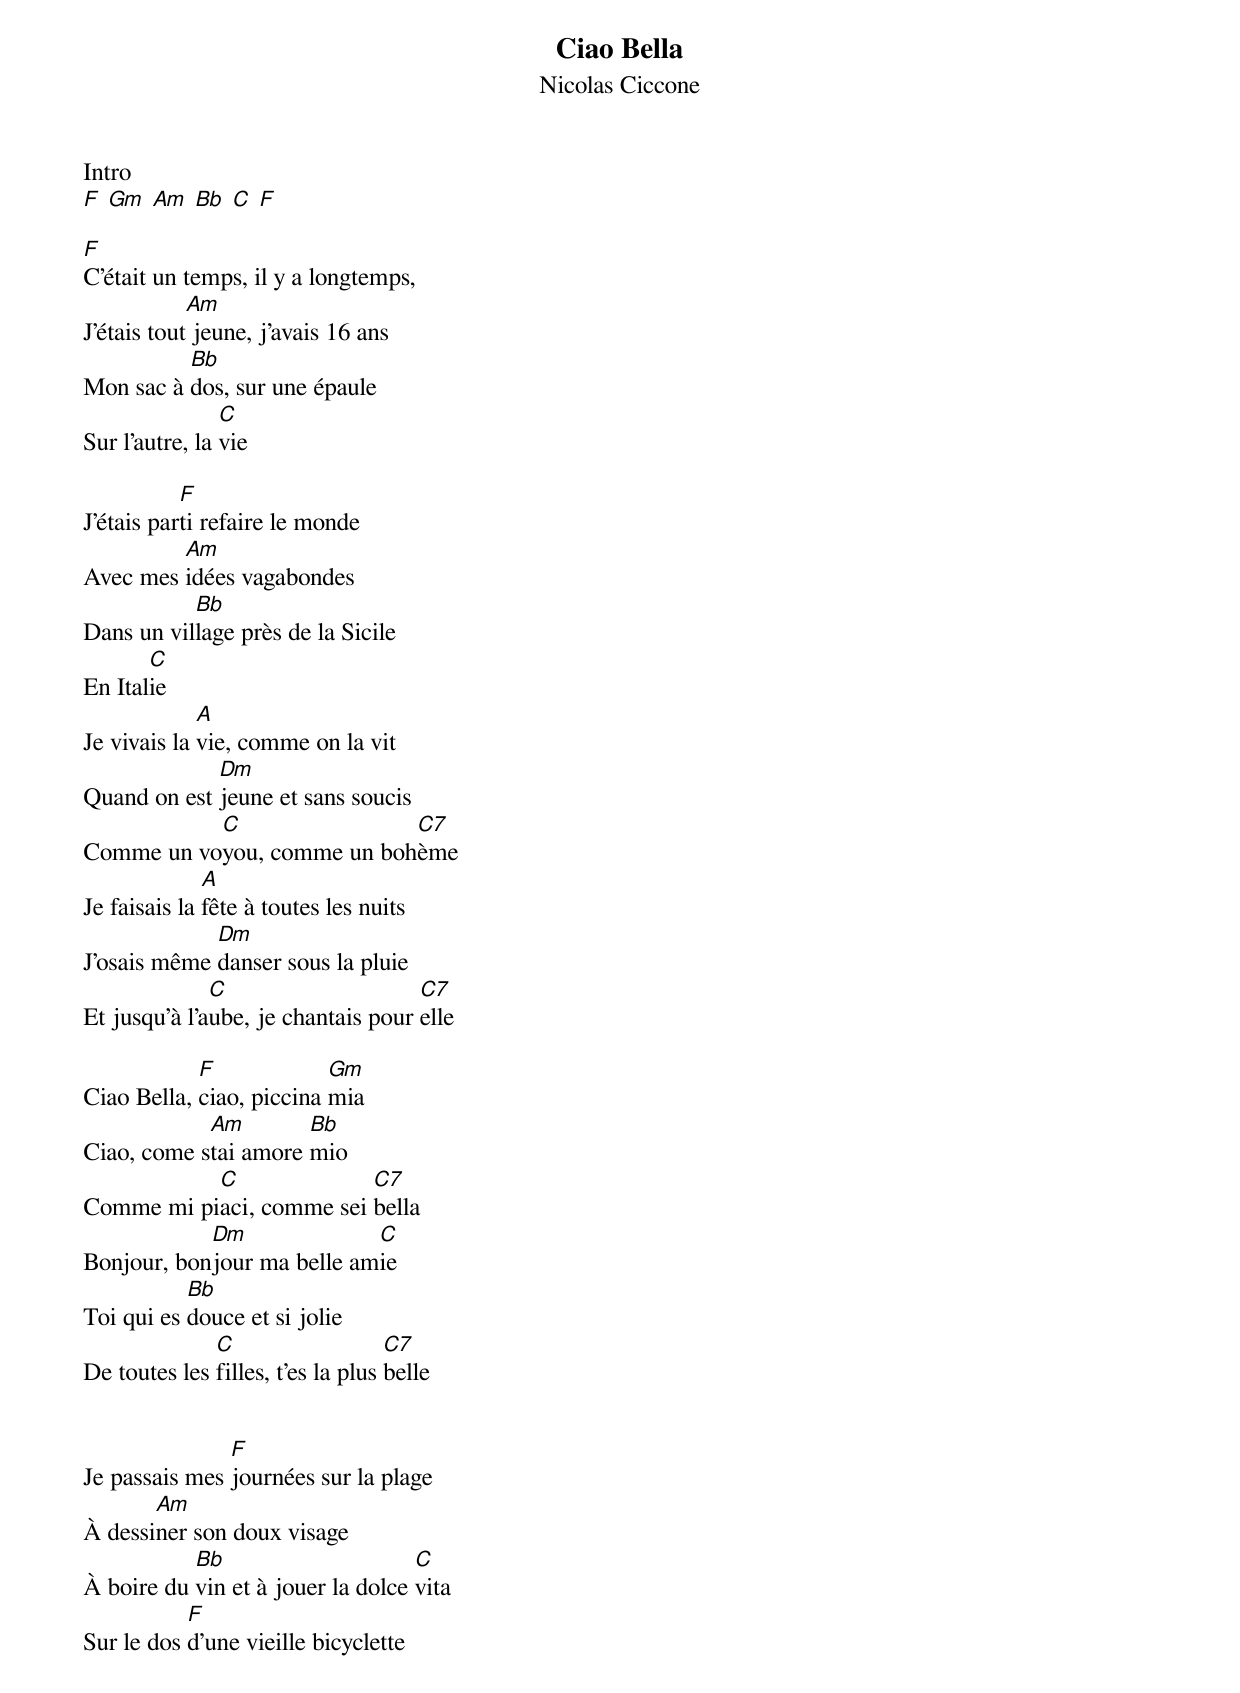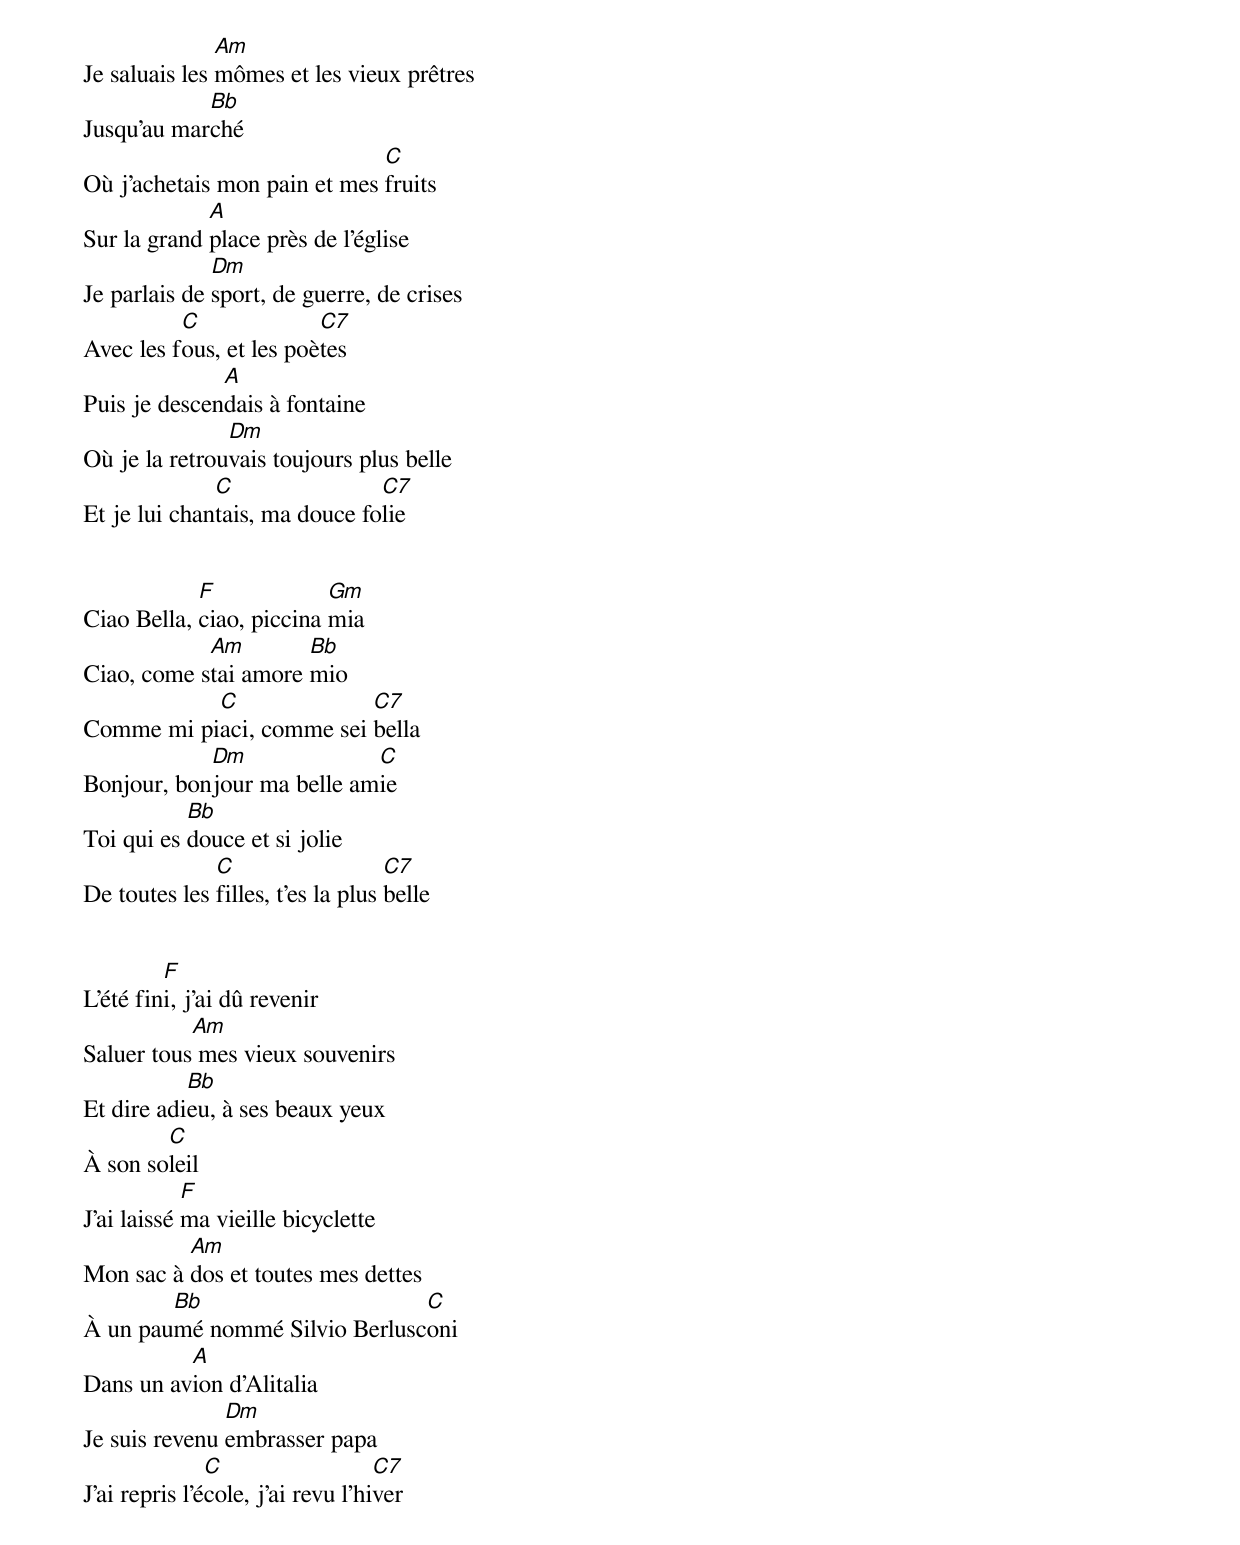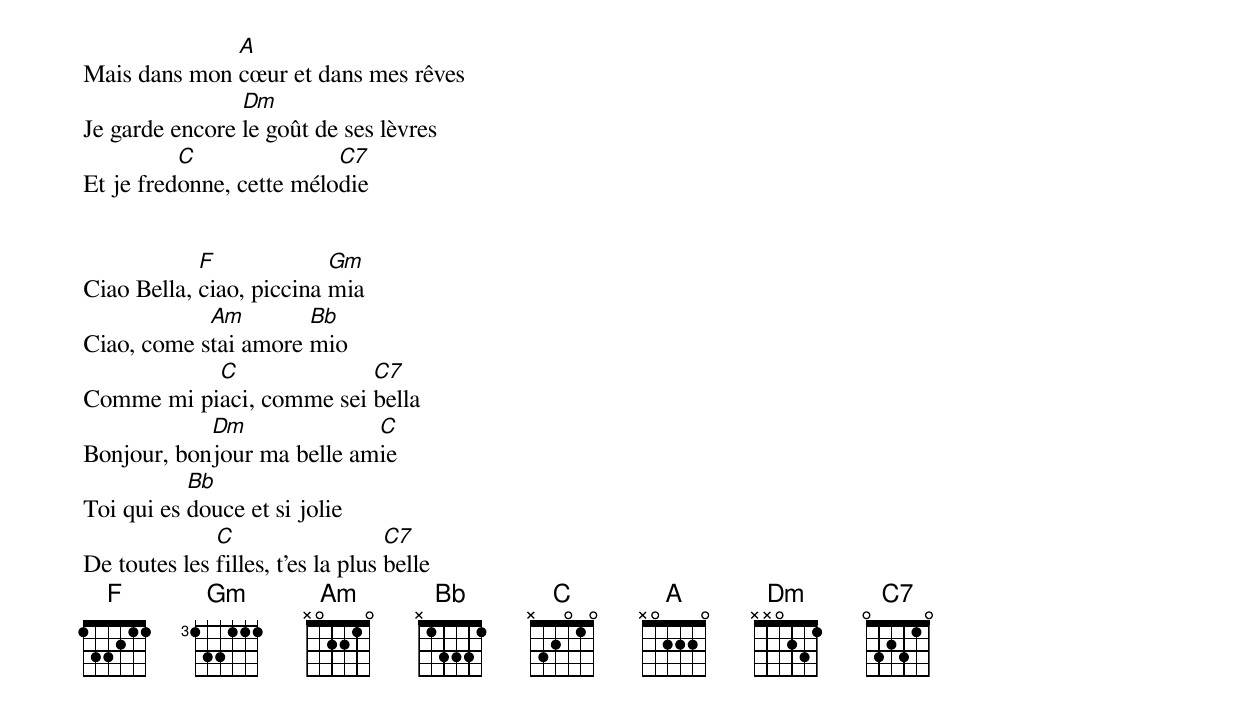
{t:Ciao Bella}
{st:Nicolas Ciccone}

Intro
[F] [Gm] [Am] [Bb] [C] [F]

[F]C'était un temps, il y a longtemps,
J'étais tout[Am] jeune, j'avais 16 ans
Mon sac à [Bb]dos, sur une épaule
Sur l'autre, la [C]vie

J'étais par[F]ti refaire le monde
Avec mes [Am]idées vagabondes
Dans un vil[Bb]lage près de la Sicile
En Ital[C]ie
Je vivais la [A]vie, comme on la vit
Quand on est [Dm]jeune et sans soucis
Comme un vo[C]you, comme un boh[C7]ème
Je faisais la [A]fête à toutes les nuits
J'osais même [Dm]danser sous la pluie
Et jusqu'à l'a[C]ube, je chantais pour [C7]elle

Ciao Bella, [F]ciao, piccina [Gm]mia
Ciao, come s[Am]tai amore [Bb]mio
Comme mi pi[C]aci, comme sei [C7]bella
Bonjour, bon[Dm]jour ma belle am[C]ie
Toi qui es [Bb]douce et si jolie
De toutes les [C]filles, t'es la plus [C7]belle


Je passais mes [F]journées sur la plage
À dessi[Am]ner son doux visage
À boire du [Bb]vin et à jouer la dolce [C]vita
Sur le dos [F]d'une vieille bicyclette
Je saluais les [Am]mômes et les vieux prêtres
Jusqu'au mar[Bb]ché
Où j'achetais mon pain et mes [C]fruits
Sur la grand [A]place près de l'église
Je parlais de [Dm]sport, de guerre, de crises
Avec les f[C]ous, et les poè[C7]tes
Puis je descen[A]dais à fontaine
Où je la retrou[Dm]vais toujours plus belle
Et je lui chan[C]tais, ma douce fo[C7]lie


Ciao Bella, [F]ciao, piccina [Gm]mia
Ciao, come s[Am]tai amore [Bb]mio
Comme mi pi[C]aci, comme sei [C7]bella
Bonjour, bon[Dm]jour ma belle am[C]ie
Toi qui es [Bb]douce et si jolie
De toutes les [C]filles, t'es la plus [C7]belle


L'été fin[F]i, j'ai dû revenir
Saluer tous[Am] mes vieux souvenirs
Et dire adi[Bb]eu, à ses beaux yeux
À son so[C]leil
J'ai laissé [F]ma vieille bicyclette
Mon sac à [Am]dos et toutes mes dettes
À un pau[Bb]mé nommé Silvio Berlusc[C]oni
Dans un av[A]ion d'Alitalia
Je suis revenu [Dm]embrasser papa
J'ai repris l'é[C]cole, j'ai revu l'hi[C7]ver
Mais dans mon [A]cœur et dans mes rêves
Je garde encore [Dm]le goût de ses lèvres
Et je fred[C]onne, cette mélo[C7]die


Ciao Bella, [F]ciao, piccina [Gm]mia
Ciao, come s[Am]tai amore [Bb]mio
Comme mi pi[C]aci, comme sei [C7]bella
Bonjour, bon[Dm]jour ma belle am[C]ie
Toi qui es [Bb]douce et si jolie
De toutes les [C]filles, t'es la plus [C7]belle
